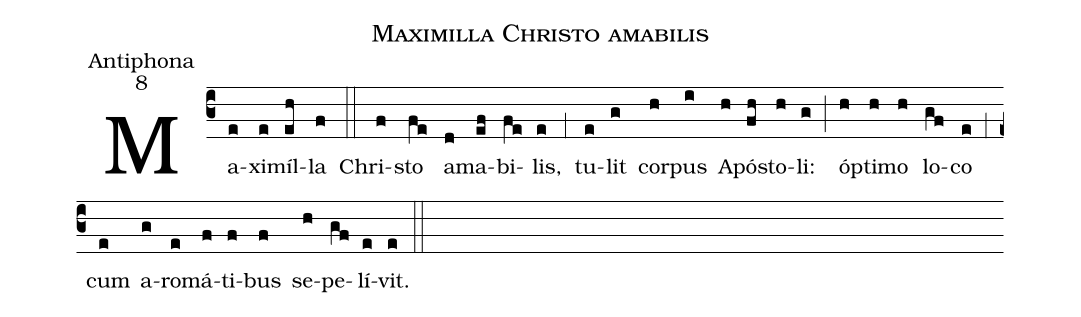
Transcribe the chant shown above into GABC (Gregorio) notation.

name:Maximilla Christo amabilis;
office-part:Antiphona;
mode:8;
%%
(c3) Ma(e)xi(e)míl(eh)la(f) (::) Chri(f)sto(fe) a(d)ma(ef)bi(fe)lis,(e) (;1) tu(e)lit(g) cor(h)pus(i) A(h)pó(fh)sto(h)li:(g) (;) óp(h)ti(h)mo(h) lo(gf)co(e) (;1) cum(e) a(g)ro(e)má(f)ti(f)bus(f) se(h)pe(gf)lí(e)vit.(e) (::)
